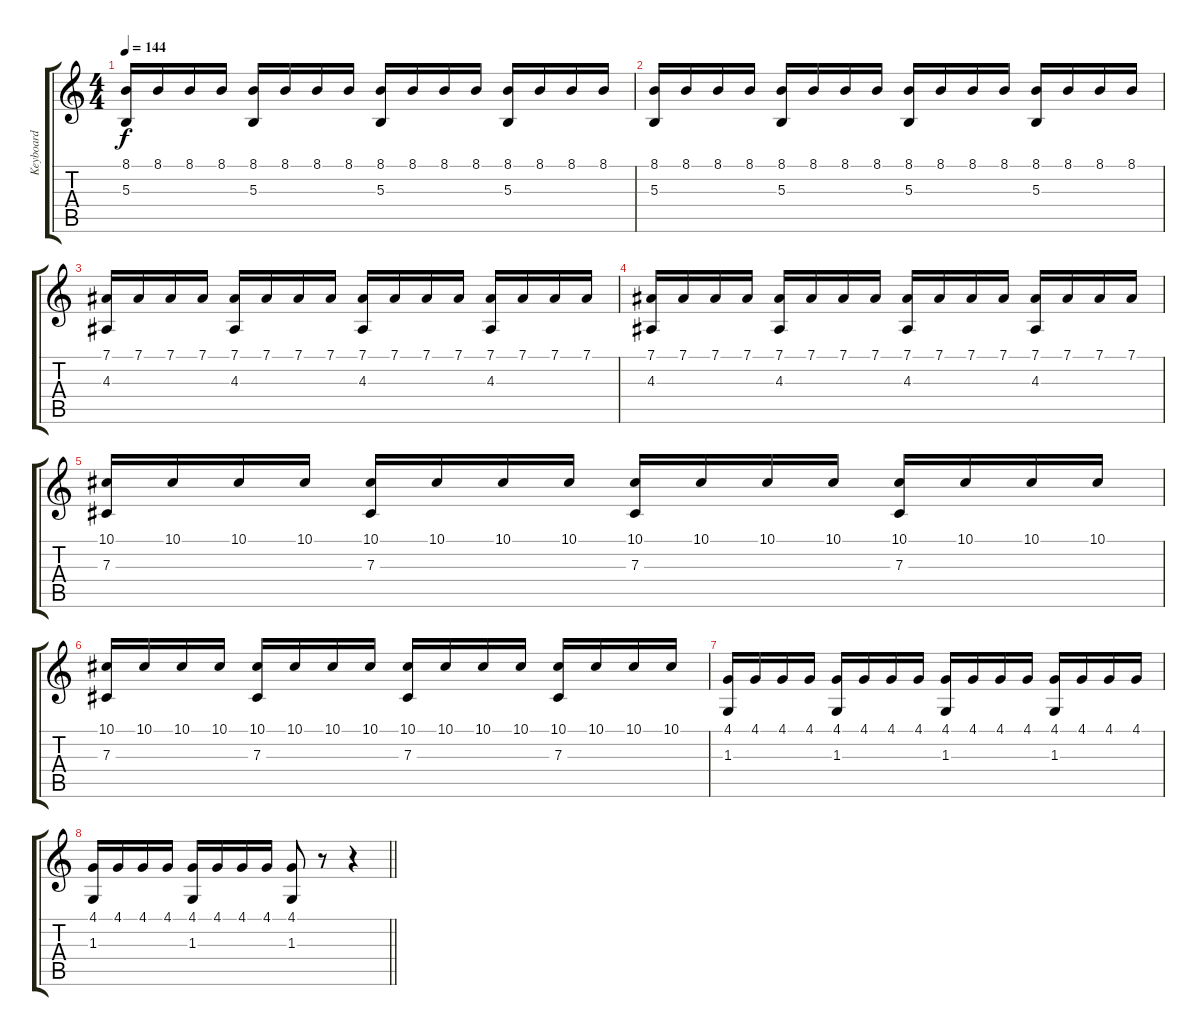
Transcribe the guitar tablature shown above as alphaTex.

\track ("Keyboard" "Keyboard") {instrument fx1rain}
\staff {score tabs}
\tuning (Eb4 Bb3 Gb3 Db3 Ab2 Db2) {hide}
\ts (4 4)
\section ("" "")
\tempo 144
\clef g2
\ks c
(8.1 5.3).16{dy f} 8.1.16 8.1.16 8.1.16 (8.1 5.3).16 8.1.16 8.1.16 8.1.16 (8.1 5.3).16 8.1.16 8.1.16 8.1.16 (8.1 5.3).16 8.1.16 8.1.16 8.1.16 |
(8.1 5.3).16 8.1.16 8.1.16 8.1.16 (8.1 5.3).16 8.1.16 8.1.16 8.1.16 (8.1 5.3).16 8.1.16 8.1.16 8.1.16 (8.1 5.3).16 8.1.16 8.1.16 8.1.16 |
(7.1 4.3).16 7.1.16 7.1.16 7.1.16 (7.1 4.3).16 7.1.16 7.1.16 7.1.16 (7.1 4.3).16 7.1.16 7.1.16 7.1.16 (7.1 4.3).16 7.1.16 7.1.16 7.1.16 |
(7.1 4.3).16 7.1.16 7.1.16 7.1.16 (7.1 4.3).16 7.1.16 7.1.16 7.1.16 (7.1 4.3).16 7.1.16 7.1.16 7.1.16 (7.1 4.3).16 7.1.16 7.1.16 7.1.16 |
(10.1 7.3).16 10.1.16 10.1.16 10.1.16 (10.1 7.3).16 10.1.16 10.1.16 10.1.16 (10.1 7.3).16 10.1.16 10.1.16 10.1.16 (10.1 7.3).16 10.1.16 10.1.16 10.1.16 |
(10.1 7.3).16 10.1.16 10.1.16 10.1.16 (10.1 7.3).16 10.1.16 10.1.16 10.1.16 (10.1 7.3).16 10.1.16 10.1.16 10.1.16 (10.1 7.3).16 10.1.16 10.1.16 10.1.16 |
(4.1 1.3).16 4.1.16 4.1.16 4.1.16 (4.1 1.3).16 4.1.16 4.1.16 4.1.16 (4.1 1.3).16 4.1.16 4.1.16 4.1.16 (4.1 1.3).16 4.1.16 4.1.16 4.1.16 |
\barLineRight lightlight
(4.1 1.3).16 4.1.16 4.1.16 4.1.16 (4.1 1.3).16 4.1.16 4.1.16 4.1.16 (4.1 1.3).8 r.8 r.4
